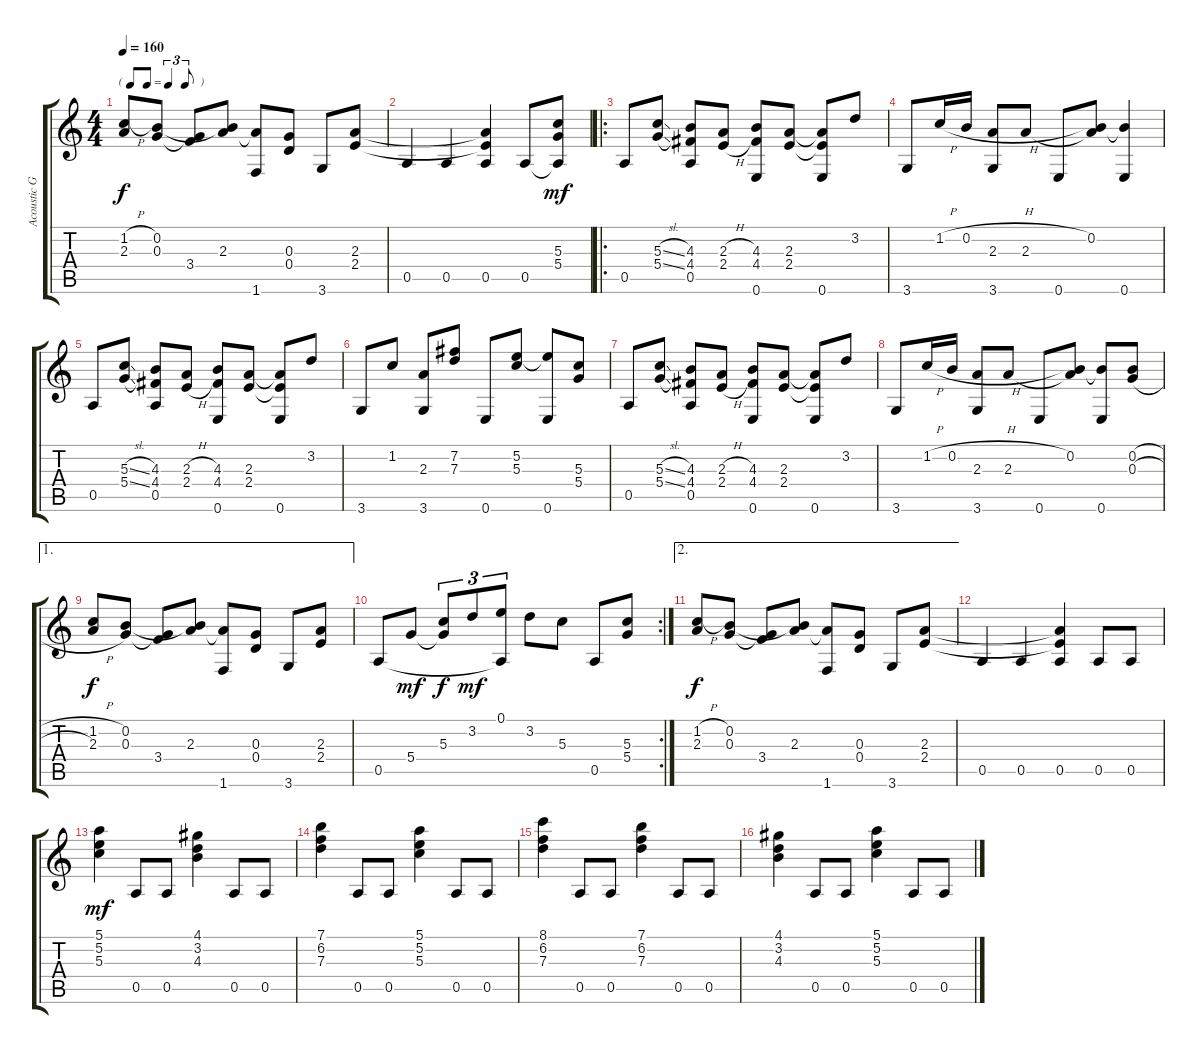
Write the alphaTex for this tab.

\track ("Acoustic Guitar" "Acoustic G") {instrument acousticguitarsteel}
\staff {score tabs}
\tuning (E4 B3 G3 D3 A2 E2) {hide}
\ts (4 4)
\tf triplet8th
\tempo 160
\clef g2
\ks c
(1.2{h} 2.3).8{dy f} (0.2 0.3).8 (0.3{t} 3.4).8 (0.2{t} 2.3).8 (2.3{t} 1.6).8 (0.3 0.4).8 3.6.8 (2.3 2.4).8 |
0.5.4 0.5.4 (2.3{t} 2.4{t} 0.5).4 0.5.8 (5.3 5.4 0.5{t}).8{dy mf} |
\ro
0.5.8 (5.3{sl} 5.4{sl}).8 (4.3 4.4 0.5).8 (2.3{h} 2.4{h}).8 (4.3 4.4 0.6).8 (2.3 2.4).8 (2.3{t} 2.4{t} 0.6).8 3.2.8 |
3.6.8 1.2{h}.16 0.2{h}.16 (2.3 3.6).8 2.3.8 0.6.8 (0.2 2.3{t}).8 (0.2{t} 0.6).4 |
0.5.8 (5.3{sl} 5.4{sl}).8 (4.3 4.4 0.5).8 (2.3{h} 2.4{h}).8 (4.3 4.4 0.6).8 (2.3 2.4).8 (2.3{t} 2.4{t} 0.6).8 3.2.8 |
3.6.8 1.2.8 (2.3 3.6).8 (7.2 7.3).8 0.6.8 (5.2 5.3).8 (5.2{t} 0.6).8 (5.3 5.4).8 |
0.5.8 (5.3{sl} 5.4{sl}).8 (4.3 4.4 0.5).8 (2.3{h} 2.4{h}).8 (4.3 4.4 0.6).8 (2.3 2.4).8 (2.3{t} 2.4{t} 0.6).8 3.2.8 |
3.6.8 1.2{h}.16 0.2{h}.16 (2.3 3.6).8 2.3.8 0.6.8 (0.2 2.3{t}).8 (0.2{t} 0.6).8 (0.2{h} 0.3{h}).8 |
\ae 1
(1.2{h} 2.3).8{dy f} (0.2 0.3).8 (0.3{t} 3.4).8 (0.2{t} 2.3).8 (2.3{t} 1.6).8 (0.3 0.4).8 3.6.8 (2.3 2.4).8 |
\rc 2
0.5.8 5.4.8{dy mf} (5.3 5.4{t}).8{tu (3 2) dy f} 3.2.8{tu (3 2) dy mf} (0.1 0.5{t}).8{tu (3 2)} 3.2.8 5.3.8 0.5.8 (5.3 5.4).8 |
\ae 2
(1.2{h} 2.3).8{dy f} (0.2 0.3).8 (0.3{t} 3.4).8 (0.2{t} 2.3).8 (2.3{t} 1.6).8 (0.3 0.4).8 3.6.8 (2.3 2.4).8 |
0.5.4 0.5.4 (2.3{t} 2.4{t} 0.5).4 0.5.8 0.5.8 |
(5.1 5.2 5.3).4{dy mf} 0.5.8 0.5.8 (4.1 3.2 4.3).4 0.5.8 0.5.8 |
(7.1 6.2 7.3).4 0.5.8 0.5.8 (5.1 5.2 5.3).4 0.5.8 0.5.8 |
(8.1 6.2 7.3).4 0.5.8 0.5.8 (7.1 6.2 7.3).4 0.5.8 0.5.8 |
(4.1 3.2 4.3).4 0.5.8 0.5.8 (5.1 5.2 5.3).4 0.5.8 0.5.8
